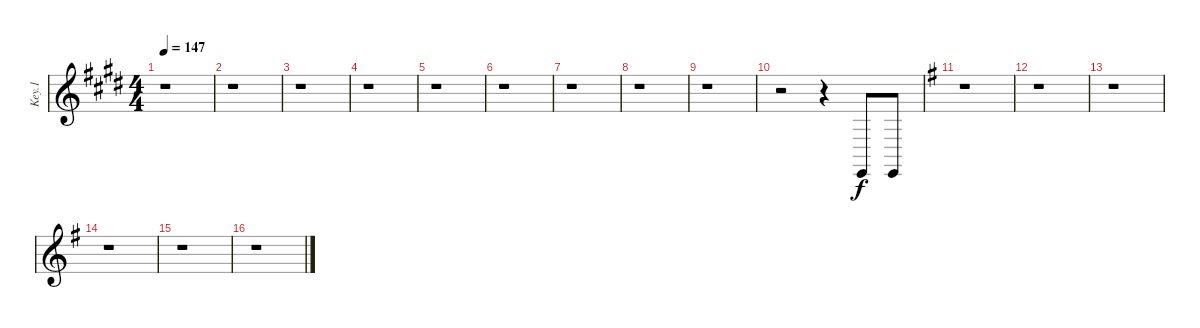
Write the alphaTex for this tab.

\track ("Key.1" "Key.1") {instrument lead6voice}
\staff {score}
\tuning (E4 B3 G3 D3 A2 E2) {hide}
\ts (4 4)
\tempo 147
\clef g2
\ks e
r.1{dy f} |
r.1 |
r.1 |
r.1 |
r.1 |
r.1 |
r.1 |
r.1 |
r.1 |
r.2 r.4 0.6.8 0.6.8 |
\ks g
r.1 |
r.1 |
r.1 |
r.1 |
r.1 |
r.1
